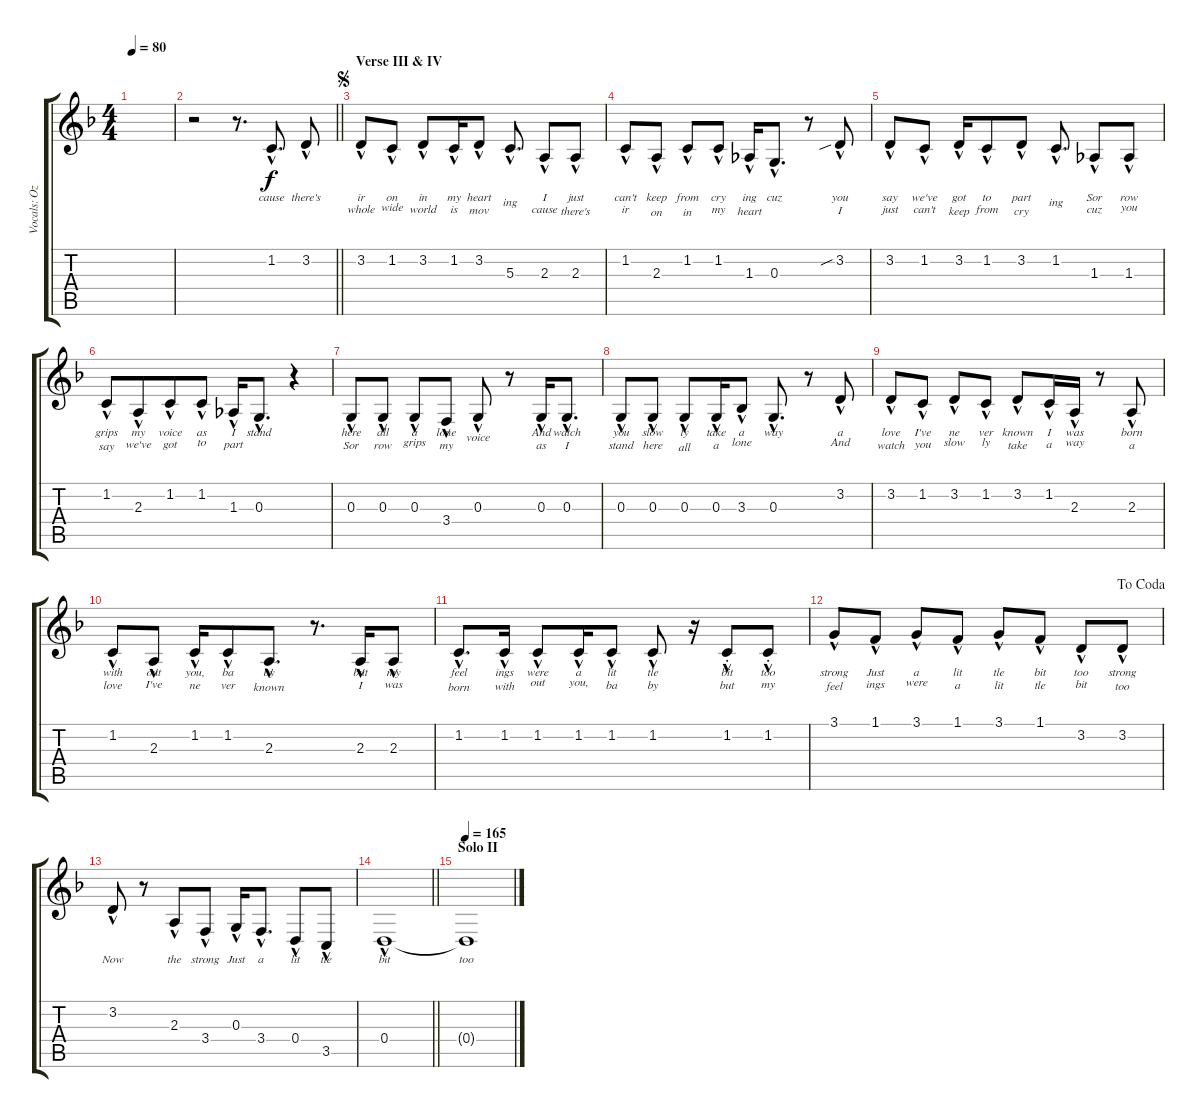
\track ("Vocals: Ozzy" "Vocals: Oz") {instrument lead2sawtooth}
\staff {score tabs}
\tuning (E4 B3 G3 D3 A2 E2) {hide}
\ts (4 4)
\tempo 80
\clef g2
\ks f
|
\barLineRight lightlight
r.2 r.8{d} 1.2{hac}.8{d lyrics (0 "cause") lyrics (1 "") lyrics (2 "") lyrics (3 "") lyrics (4 "")} 3.2{hac}.8{lyrics (0 "there's") lyrics (1 "") lyrics (2 "") lyrics (3 "") lyrics (4 "")} |
\section ("" "Verse III & IV")
\jump segno
3.2{hac}.8{lyrics (0 "ir") lyrics (1 "whole") lyrics (2 "") lyrics (3 "") lyrics (4 "")} 1.2{hac}.8{lyrics (0 "on") lyrics (1 "wide") lyrics (2 "") lyrics (3 "") lyrics (4 "")} 3.2{hac}.8{lyrics (0 "in") lyrics (1 "world") lyrics (2 "") lyrics (3 "") lyrics (4 "")} 1.2{hac}.16{lyrics (0 "my") lyrics (1 "is") lyrics (2 "") lyrics (3 "") lyrics (4 "")} 3.2{hac}.8{lyrics (0 "heart") lyrics (1 "mov") lyrics (2 "") lyrics (3 "") lyrics (4 "")} 5.3{hac}.8{d lyrics (0 "") lyrics (1 "ing") lyrics (2 "") lyrics (3 "") lyrics (4 "")} 2.3{hac}.8{lyrics (0 "I") lyrics (1 "cause") lyrics (2 "") lyrics (3 "") lyrics (4 "")} 2.3{hac}.8{lyrics (0 "just") lyrics (1 "there's") lyrics (2 "") lyrics (3 "") lyrics (4 "")} |
1.2{hac}.8{lyrics (0 "can't") lyrics (1 "ir") lyrics (2 "") lyrics (3 "") lyrics (4 "")} 2.3{hac}.8{lyrics (0 "keep") lyrics (1 "on") lyrics (2 "") lyrics (3 "") lyrics (4 "")} 1.2{hac}.8{lyrics (0 "from") lyrics (1 "in") lyrics (2 "") lyrics (3 "") lyrics (4 "")} 1.2{hac}.8{lyrics (0 "cry") lyrics (1 "my") lyrics (2 "") lyrics (3 "") lyrics (4 "")} 1.3{hac}.16{lyrics (0 "ing") lyrics (1 "heart") lyrics (2 "") lyrics (3 "") lyrics (4 "")} 0.3{hac}.8{d lyrics (0 "cuz") lyrics (1 "") lyrics (2 "") lyrics (3 "") lyrics (4 "")} r.8 3.2{sib hac}.8{lyrics (0 "you") lyrics (1 "I") lyrics (2 "") lyrics (3 "") lyrics (4 "")} |
3.2{hac}.8{lyrics (0 "say") lyrics (1 "just") lyrics (2 "") lyrics (3 "") lyrics (4 "")} 1.2{hac}.8{lyrics (0 "we've") lyrics (1 "can't") lyrics (2 "") lyrics (3 "") lyrics (4 "")} 3.2{hac}.16{lyrics (0 "got") lyrics (1 "keep") lyrics (2 "") lyrics (3 "") lyrics (4 "")} 1.2{hac}.8{lyrics (0 "to") lyrics (1 "from") lyrics (2 "") lyrics (3 "") lyrics (4 "")} 3.2{hac}.8{lyrics (0 "part") lyrics (1 "cry") lyrics (2 "") lyrics (3 "") lyrics (4 "")} 1.2{hac}.8{d lyrics (0 "") lyrics (1 "ing") lyrics (2 "") lyrics (3 "") lyrics (4 "")} 1.3{hac}.8{lyrics (0 "Sor") lyrics (1 "cuz") lyrics (2 "") lyrics (3 "") lyrics (4 "")} 1.3{hac}.8{lyrics (0 "row") lyrics (1 "you") lyrics (2 "") lyrics (3 "") lyrics (4 "")} |
1.2{hac}.8{lyrics (0 "grips") lyrics (1 "say") lyrics (2 "") lyrics (3 "") lyrics (4 "")} 2.3{hac}.8{lyrics (0 "my") lyrics (1 "we've") lyrics (2 "") lyrics (3 "") lyrics (4 "") beam merge} 1.2{hac}.8{lyrics (0 "voice") lyrics (1 "got") lyrics (2 "") lyrics (3 "") lyrics (4 "")} 1.2{hac}.8{lyrics (0 "as") lyrics (1 "to") lyrics (2 "") lyrics (3 "") lyrics (4 "")} 1.3{hac}.16{lyrics (0 "I") lyrics (1 "part") lyrics (2 "") lyrics (3 "") lyrics (4 "")} 0.3{hac}.8{d lyrics (0 "stand") lyrics (1 "") lyrics (2 "") lyrics (3 "") lyrics (4 "")} r.4 |
0.3{hac}.8{lyrics (0 "here") lyrics (1 "Sor") lyrics (2 "") lyrics (3 "") lyrics (4 "")} 0.3{hac}.8{lyrics (0 "all") lyrics (1 "row") lyrics (2 "") lyrics (3 "") lyrics (4 "")} 0.3{hac}.8{lyrics (0 "a") lyrics (1 "grips") lyrics (2 "") lyrics (3 "") lyrics (4 "")} 3.4{hac}.8{lyrics (0 "lone") lyrics (1 "my") lyrics (2 "") lyrics (3 "") lyrics (4 "")} 0.3{hac}.8{lyrics (0 "") lyrics (1 "voice") lyrics (2 "") lyrics (3 "") lyrics (4 "")} r.8 0.3{hac}.16{lyrics (0 "And") lyrics (1 "as") lyrics (2 "") lyrics (3 "") lyrics (4 "")} 0.3{hac}.8{d lyrics (0 "watch") lyrics (1 "I") lyrics (2 "") lyrics (3 "") lyrics (4 "")} |
0.3{hac}.8{lyrics (0 "you") lyrics (1 "stand") lyrics (2 "") lyrics (3 "") lyrics (4 "")} 0.3{hac}.8{lyrics (0 "slow") lyrics (1 "here") lyrics (2 "") lyrics (3 "") lyrics (4 "")} 0.3{hac}.8{lyrics (0 "ly") lyrics (1 "all") lyrics (2 "") lyrics (3 "") lyrics (4 "")} 0.3{hac}.16{lyrics (0 "take") lyrics (1 "a") lyrics (2 "") lyrics (3 "") lyrics (4 "")} 3.3{hac}.8{lyrics (0 "a") lyrics (1 "lone") lyrics (2 "") lyrics (3 "") lyrics (4 "")} 0.3{hac}.8{d lyrics (0 "way") lyrics (1 "") lyrics (2 "") lyrics (3 "") lyrics (4 "")} r.8 3.2{hac}.8{lyrics (0 "a") lyrics (1 "And") lyrics (2 "") lyrics (3 "") lyrics (4 "")} |
3.2{hac}.8{lyrics (0 "love") lyrics (1 "watch") lyrics (2 "") lyrics (3 "") lyrics (4 "")} 1.2{hac}.8{lyrics (0 "I've") lyrics (1 "you") lyrics (2 "") lyrics (3 "") lyrics (4 "")} 3.2{hac}.8{lyrics (0 "ne") lyrics (1 "slow") lyrics (2 "") lyrics (3 "") lyrics (4 "")} 1.2{hac}.8{lyrics (0 "ver") lyrics (1 "ly") lyrics (2 "") lyrics (3 "") lyrics (4 "")} 3.2{hac}.8{lyrics (0 "known") lyrics (1 "take") lyrics (2 "") lyrics (3 "") lyrics (4 "")} 1.2{hac}.16{lyrics (0 "I") lyrics (1 "a") lyrics (2 "") lyrics (3 "") lyrics (4 "") beam merge} 2.3{hac}.16{lyrics (0 "was") lyrics (1 "way") lyrics (2 "") lyrics (3 "") lyrics (4 "")} r.8 2.3{hac}.8{lyrics (0 "born") lyrics (1 "a") lyrics (2 "") lyrics (3 "") lyrics (4 "")} |
1.2{hac}.8{lyrics (0 "with") lyrics (1 "love") lyrics (2 "") lyrics (3 "") lyrics (4 "")} 2.3{hac}.8{lyrics (0 "out") lyrics (1 "I've") lyrics (2 "") lyrics (3 "") lyrics (4 "")} 1.2{hac}.16{lyrics (0 "you,") lyrics (1 "ne") lyrics (2 "") lyrics (3 "") lyrics (4 "")} 1.2{hac}.8{lyrics (0 "ba") lyrics (1 "ver") lyrics (2 "") lyrics (3 "") lyrics (4 "")} 2.3{hac}.8{d lyrics (0 "by") lyrics (1 "known") lyrics (2 "") lyrics (3 "") lyrics (4 "")} r.8{d} 2.3{hac}.16{lyrics (0 "but") lyrics (1 "I") lyrics (2 "") lyrics (3 "") lyrics (4 "")} 2.3{hac}.8{lyrics (0 "my") lyrics (1 "was") lyrics (2 "") lyrics (3 "") lyrics (4 "")} |
1.2{hac}.8{d lyrics (0 "feel") lyrics (1 "born") lyrics (2 "") lyrics (3 "") lyrics (4 "")} 1.2{hac}.16{lyrics (0 "ings") lyrics (1 "with") lyrics (2 "") lyrics (3 "") lyrics (4 "")} 1.2{hac}.8{lyrics (0 "were") lyrics (1 "out") lyrics (2 "") lyrics (3 "") lyrics (4 "")} 1.2{hac}.16{lyrics (0 "a") lyrics (1 "you,") lyrics (2 "") lyrics (3 "") lyrics (4 "")} 1.2{hac}.8{lyrics (0 "lit") lyrics (1 "ba") lyrics (2 "") lyrics (3 "") lyrics (4 "")} 1.2{hac}.8{lyrics (0 "tle") lyrics (1 "by") lyrics (2 "") lyrics (3 "") lyrics (4 "")} r.16 1.2{hac st}.8{lyrics (0 "bit") lyrics (1 "but") lyrics (2 "") lyrics (3 "") lyrics (4 "")} 1.2{hac st}.8{lyrics (0 "too") lyrics (1 "my") lyrics (2 "") lyrics (3 "") lyrics (4 "")} |
\jump dacoda
3.1{hac}.8{lyrics (0 "strong") lyrics (1 "feel") lyrics (2 "") lyrics (3 "") lyrics (4 "")} 1.1{hac}.8{lyrics (0 "Just") lyrics (1 "ings") lyrics (2 "") lyrics (3 "") lyrics (4 "")} 3.1{hac}.8{lyrics (0 "a") lyrics (1 "were") lyrics (2 "") lyrics (3 "") lyrics (4 "")} 1.1{hac}.8{lyrics (0 "lit") lyrics (1 "a") lyrics (2 "") lyrics (3 "") lyrics (4 "")} 3.1{hac}.8{lyrics (0 "tle") lyrics (1 "lit") lyrics (2 "") lyrics (3 "") lyrics (4 "")} 1.1{hac}.8{lyrics (0 "bit") lyrics (1 "tle") lyrics (2 "") lyrics (3 "") lyrics (4 "")} 3.2{hac}.8{lyrics (0 "too") lyrics (1 "bit") lyrics (2 "") lyrics (3 "") lyrics (4 "")} 3.2{hac}.8{lyrics (0 "strong") lyrics (1 "too") lyrics (2 "") lyrics (3 "") lyrics (4 "")} |
3.2{hac}.8{lyrics (0 "Now") lyrics (1 "") lyrics (2 "") lyrics (3 "") lyrics (4 "")} r.8 2.3{hac}.8{lyrics (0 "the") lyrics (1 "") lyrics (2 "") lyrics (3 "") lyrics (4 "")} 3.4{hac}.8{lyrics (0 "strong") lyrics (1 "") lyrics (2 "") lyrics (3 "") lyrics (4 "")} 0.3{hac}.16{lyrics (0 "Just") lyrics (1 "") lyrics (2 "") lyrics (3 "") lyrics (4 "")} 3.4{hac}.8{d lyrics (0 "a") lyrics (1 "") lyrics (2 "") lyrics (3 "") lyrics (4 "")} 0.4{hac}.8{lyrics (0 "lit") lyrics (1 "") lyrics (2 "") lyrics (3 "") lyrics (4 "")} 3.5{hac}.8{lyrics (0 "tle") lyrics (1 "") lyrics (2 "") lyrics (3 "") lyrics (4 "")} |
\barLineRight lightlight
0.4{hac}.1{lyrics (0 "bit") lyrics (1 "") lyrics (2 "") lyrics (3 "") lyrics (4 "") volume 0} |
\section ("" "Solo II")
\tempo 165
0.4{t}.1{lyrics (0 "too") lyrics (1 "") lyrics (2 "") lyrics (3 "") lyrics (4 "")}
